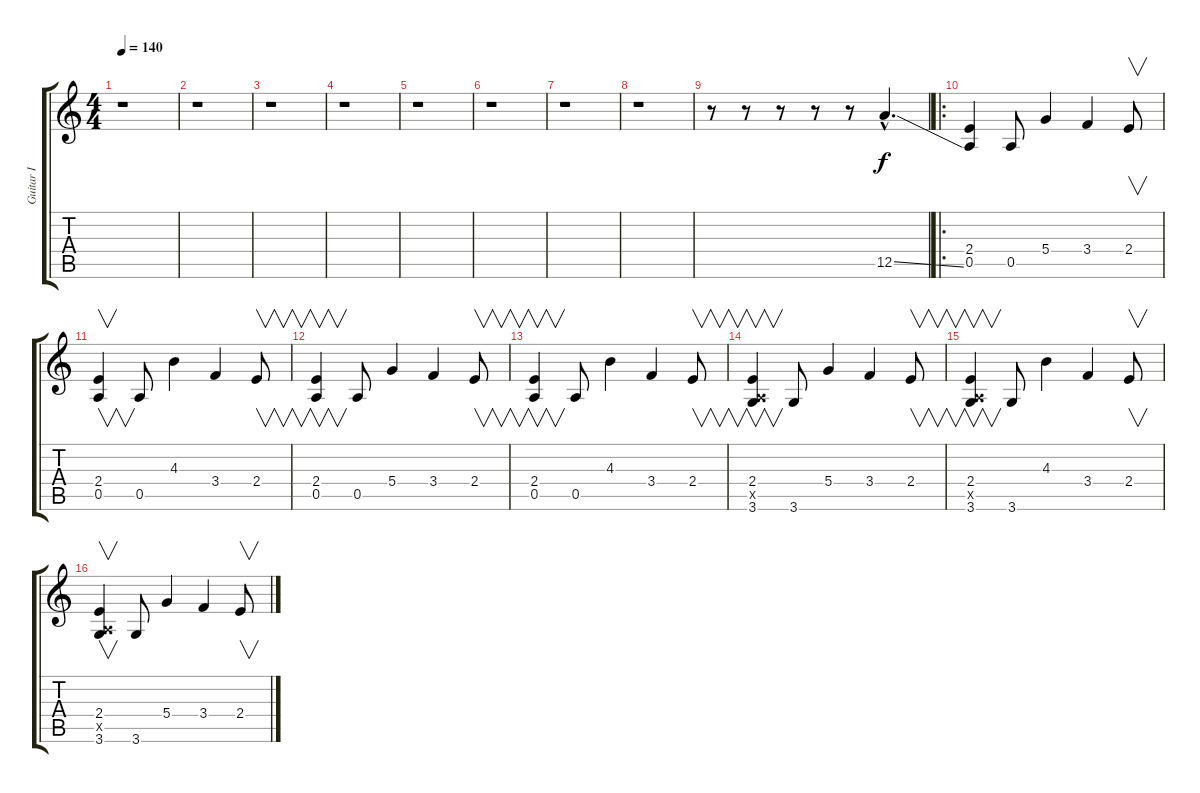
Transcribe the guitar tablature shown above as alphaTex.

\track ("Guitar I" "Guitar I") {instrument distortionguitar}
\staff {score tabs}
\tuning (E4 B3 G3 D3 A2 E2) {hide}
\ts (4 4)
\tempo 140
\clef g2
\ks c
r.1{dy f} |
r.1 |
r.1 |
r.1 |
r.1 |
r.1 |
r.1 |
r.1 |
r.8{volume 13} r.8 r.8 r.8 r.8 12.5{ss hac}.4{d} |
\ro
(2.4 0.5).4 0.5.8 5.4.4 3.4.4 2.4.8{v} |
(2.4 0.5).4{v} 0.5.8 4.3.4 3.4.4 2.4.8{v} |
(2.4 0.5).4{v} 0.5.8 5.4.4 3.4.4 2.4.8{v} |
(2.4 0.5).4{v} 0.5.8 4.3.4 3.4.4 2.4.8{v} |
(2.4 0.5{x} 3.6).4{v} 3.6.8 5.4.4 3.4.4 2.4.8{v} |
(2.4 0.5{x} 3.6).4{v} 3.6.8 4.3.4 3.4.4 2.4.8{v} |
(2.4 0.5{x} 3.6).4{v} 3.6.8 5.4.4 3.4.4 2.4.8{v}
